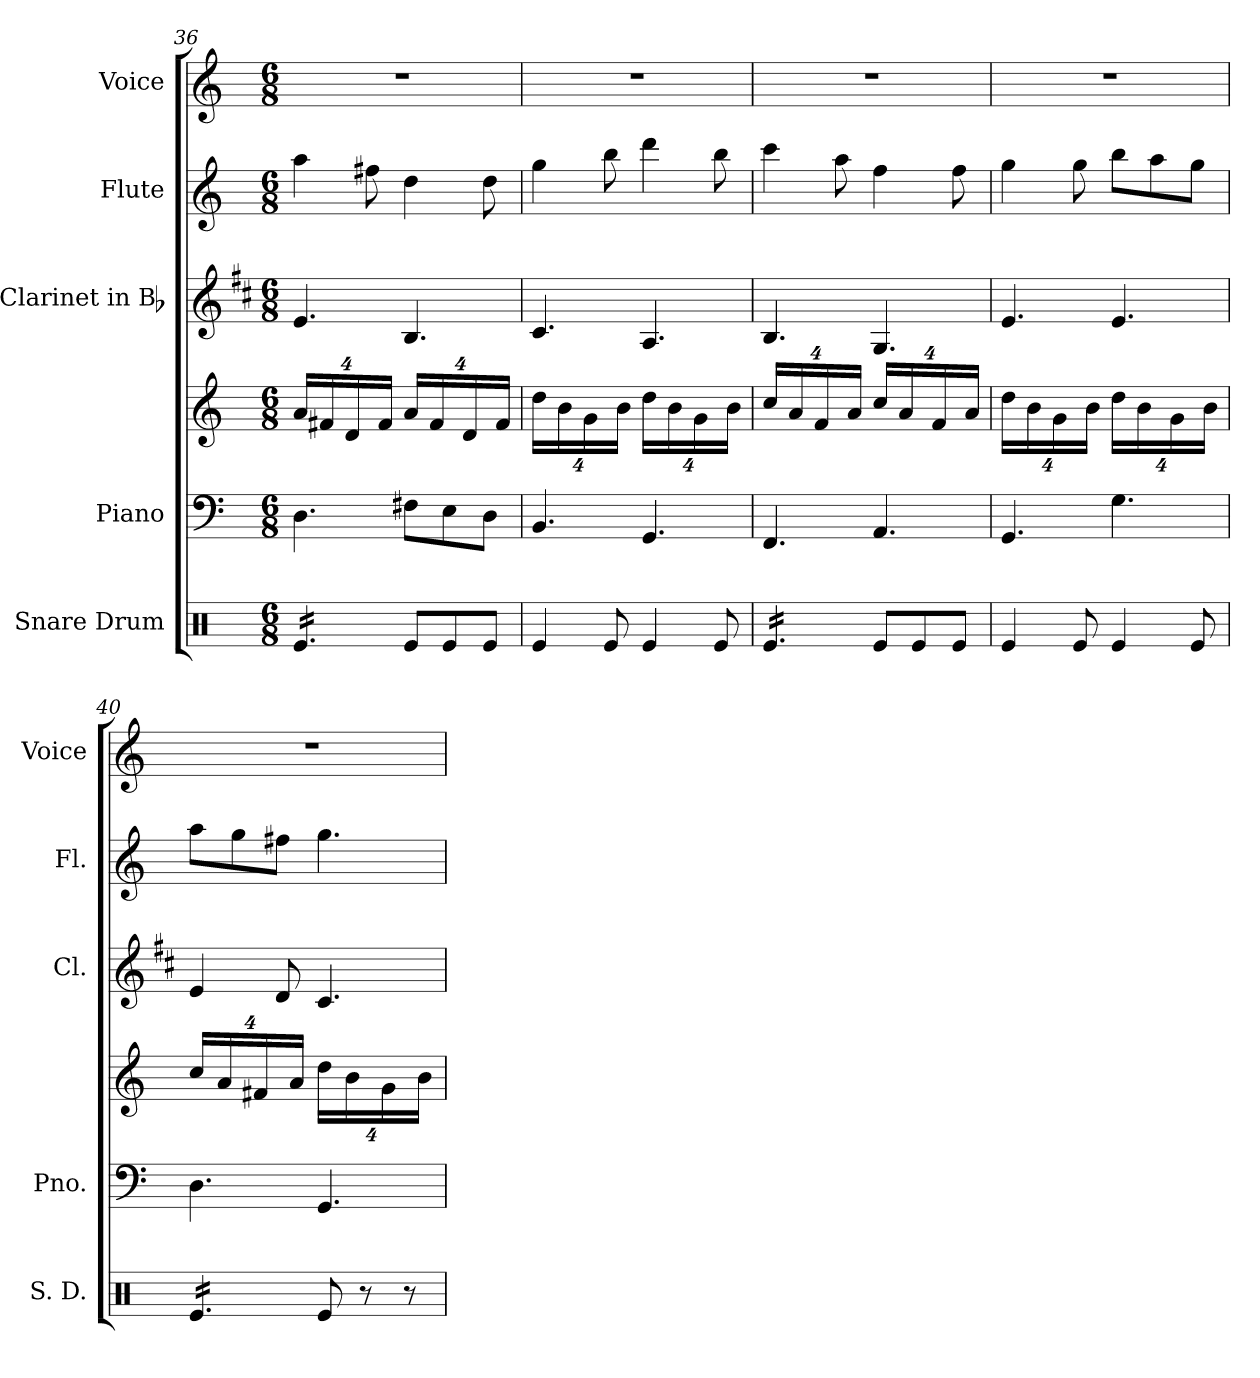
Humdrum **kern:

**kern	**kern	**kern	**kern	**kern	**kern
*part5	*part4	*part4	*part3	*part2	*part1
*staff6	*staff5	*staff4	*staff3	*staff2	*staff1
*I"Snare Drum	*I"Piano	*	*I"Clarinet in Bb	*I"Flute	*I"Voice
*I'S. D.	*I'Pno.	*	*I'Cl.	*I'Fl.	*I'Voice
*clefX	*clefF4	*clefG2	*clefG2	*clefG2	*clefG2
*	*	*	*ITrd1c2	*	*
*k[]	*k[]	*k[]	*k[]	*k[]	*k[]
*C:	*C:	*C:	*C:	*C:	*C:
*M6/8	*M6/8	*M6/8	*M6/8	*M6/8	*M6/8
*	*	*Xbrackettup	*	*	*
=36	=36	=36	=36	=36	=36
!	!	!	!	!	!LO:N:vis=1
*tremolo	*	*	*	*	*
16Rei/LL	4.Di\	32%3ai/LL	4.di/	4aai\	2.r
16Rei/	.	.	.	.	.
.	.	32%3f#Xi/	.	.	.
16Rei/	.	.	.	.	.
16Rei/	.	32%3di/	.	.	.
16Rei/	.	.	.	8ff#Xi\	.
.	.	32%3f#i/JJ	.	.	.
16Rei/JJ	.	.	.	.	.
*Xtremolo	*	*	*	*	*
8Rei/L	8F#Xi\L	32%3ai/LL	4.Ai/	4ddi\	.
.	.	32%3f#i/	.	.	.
8Rei/	8Ei\	.	.	.	.
.	.	32%3di/	.	.	.
8Rei/J	8Di\J	.	.	8ddi\	.
.	.	32%3f#i/JJ	.	.	.
=37	=37	=37	=37	=37	=37
!	!	!	!	!	!LO:N:vis=1
4Rei/	4.BBi/	32%3ddi\LL	4.Bi/	4ggi\	2.r
.	.	32%3bi\	.	.	.
.	.	32%3gi\	.	.	.
8Rei/	.	.	.	8bbi\	.
.	.	32%3bi\JJ	.	.	.
4Rei/	4.GGi/	32%3ddi\LL	4.Gi/	4dddi\	.
.	.	32%3bi\	.	.	.
.	.	32%3gi\	.	.	.
8Rei/	.	.	.	8bbi\	.
.	.	32%3bi\JJ	.	.	.
=38	=38	=38	=38	=38	=38
!	!	!	!	!	!LO:N:vis=1
*tremolo	*	*	*	*	*
16Rei/LL	4.FFi/	32%3cci/LL	4.Ai/	4ccci\	2.r
16Rei/	.	.	.	.	.
.	.	32%3ai/	.	.	.
16Rei/	.	.	.	.	.
16Rei/	.	32%3fi/	.	.	.
16Rei/	.	.	.	8aai\	.
.	.	32%3ai/JJ	.	.	.
16Rei/JJ	.	.	.	.	.
*Xtremolo	*	*	*	*	*
8Rei/L	4.AAi/	32%3cci/LL	4.Fi/	4ffi\	.
.	.	32%3ai/	.	.	.
8Rei/	.	.	.	.	.
.	.	32%3fi/	.	.	.
8Rei/J	.	.	.	8ffi\	.
.	.	32%3ai/JJ	.	.	.
=39	=39	=39	=39	=39	=39
!	!	!	!	!	!LO:N:vis=1
4Rei/	4.GGi/	32%3ddi\LL	4.di/	4ggi\	2.r
.	.	32%3bi\	.	.	.
.	.	32%3gi\	.	.	.
8Rei/	.	.	.	8ggi\	.
.	.	32%3bi\JJ	.	.	.
4Rei/	4.Gi\	32%3ddi\LL	4.di/	8bbi\L	.
.	.	32%3bi\	.	.	.
.	.	.	.	8aai\	.
.	.	32%3gi\	.	.	.
8Rei/	.	.	.	8ggi\J	.
.	.	32%3bi\JJ	.	.	.
!!LO:PB:g=z
=40	=40	=40	=40	=40	=40
!	!	!	!	!	!LO:N:vis=1
*tremolo	*	*	*	*	*
16Rei/LL	4.Di\	32%3cci/LL	4di/	8aai\L	2.r
16Rei/	.	.	.	.	.
.	.	32%3ai/	.	.	.
16Rei/	.	.	.	8ggi\	.
16Rei/	.	32%3f#Xi/	.	.	.
16Rei/	.	.	8ci/	8ff#Xi\J	.
.	.	32%3ai/JJ	.	.	.
16Rei/JJ	.	.	.	.	.
*Xtremolo	*	*	*	*	*
8Rei/	4.GGi/	32%3ddi\LL	4.Bi/	4.ggi\	.
.	.	32%3bi\	.	.	.
8r	.	.	.	.	.
.	.	32%3gi\	.	.	.
8r	.	.	.	.	.
.	.	32%3bi\JJ	.	.	.
=	=	=	=	=	=
*-	*-	*-	*-	*-	*-
